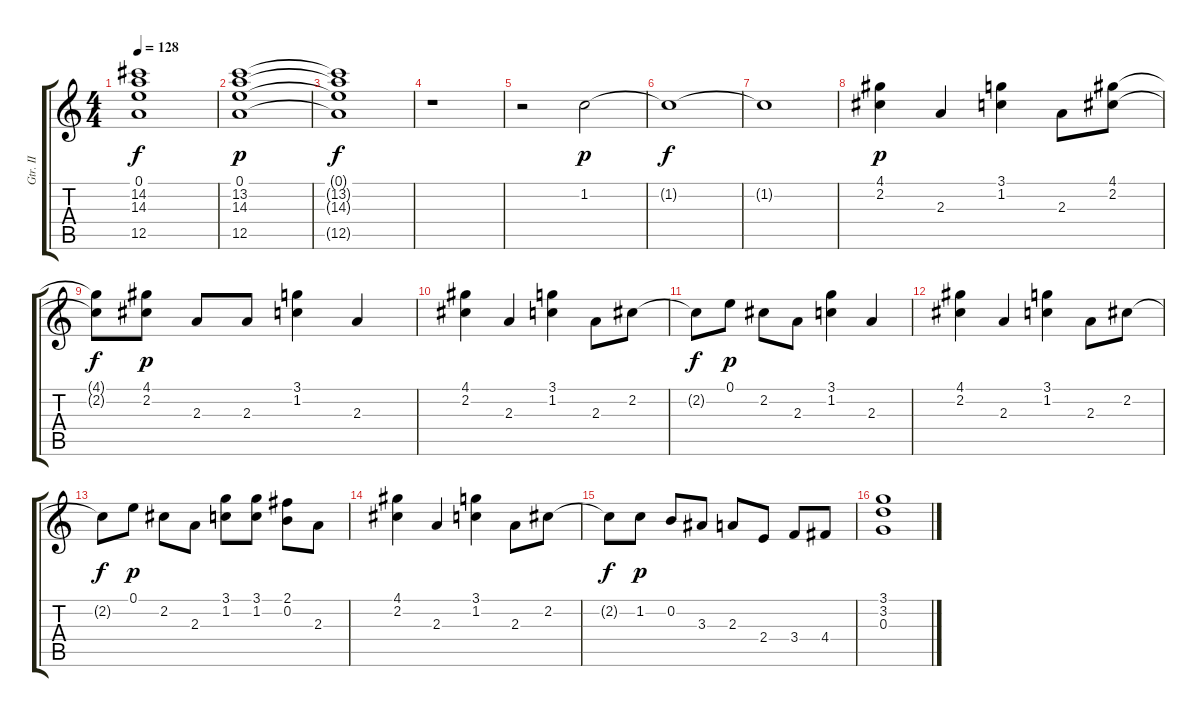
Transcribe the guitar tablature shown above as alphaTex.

\track ("Gtr. II" "Gtr. II") {instrument overdrivenguitar}
\staff {score tabs}
\tuning (E4 B3 G3 D3 A2 E2) {hide}
\ts (4 4)
\tempo 128
\clef g2
\ks c
(0.1{t} 14.2{t} 14.3{t} 12.5{t}).1{dy f} |
(0.1 13.2 14.3 12.5).1{dy p} |
(0.1{t} 13.2{t} 14.3{t} 12.5{t}).1{dy f} |
r.1 |
r.2 1.2.2{dy p} |
1.2{t}.1{dy f} |
1.2{t}.1 |
(4.1 2.2).4{dy p} 2.3.4 (3.1 1.2).4 2.3.8 (4.1 2.2).8 |
(4.1{t} 2.2{t}).8{dy f} (4.1 2.2).8{dy p} 2.3.8 2.3.8 (3.1 1.2).4 2.3.4 |
(4.1 2.2).4 2.3.4 (3.1 1.2).4 2.3.8 2.2.8 |
2.2{t}.8{dy f} 0.1.8{dy p} 2.2.8 2.3.8 (3.1 1.2).4 2.3.4 |
(4.1 2.2).4 2.3.4 (3.1 1.2).4 2.3.8 2.2.8 |
2.2{t}.8{dy f} 0.1.8{dy p} 2.2.8 2.3.8 (3.1 1.2).8 (3.1 1.2).8 (2.1 0.2).8 2.3.8 |
(4.1 2.2).4 2.3.4 (3.1 1.2).4 2.3.8 2.2.8 |
2.2{t}.8{dy f} 1.2.8{dy p} 0.2.8 3.3.8 2.3.8 2.4.8 3.4.8 4.4.8 |
(3.1 3.2 0.3).1
